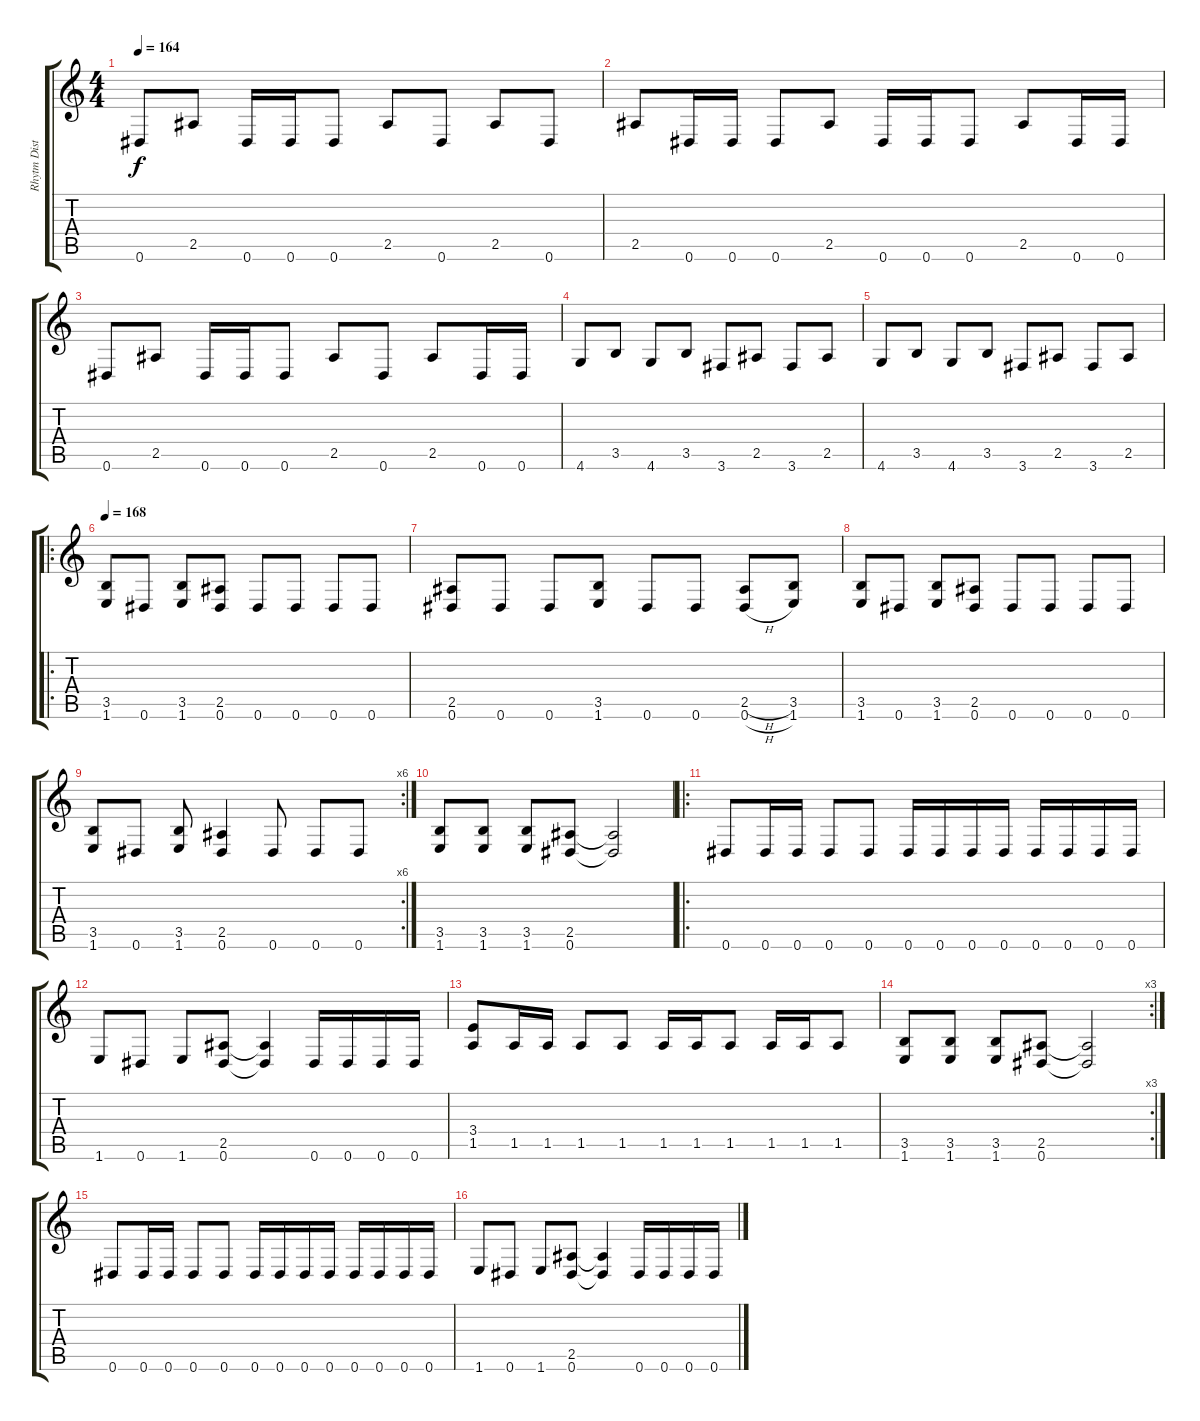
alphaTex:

\track ("Rhytm Distortion" "Rhytm Dist") {instrument distortionguitar}
\staff {score tabs}
\tuning (Eb4 Bb3 Gb3 Db3 Ab2 Eb2) {hide}
\ts (4 4)
\tempo 164
\clef g2
\ks c
0.6.8{dy f} 2.5.8 0.6.16 0.6.16 0.6.8 2.5.8 0.6.8 2.5.8 0.6.8 |
2.5.8 0.6.16 0.6.16 0.6.8 2.5.8 0.6.16 0.6.16 0.6.8 2.5.8 0.6.16 0.6.16 |
0.6.8 2.5.8 0.6.16 0.6.16 0.6.8 2.5.8 0.6.8 2.5.8 0.6.16 0.6.16 |
4.6.8 3.5.8 4.6.8 3.5.8 3.6.8 2.5.8 3.6.8 2.5.8 |
4.6.8 3.5.8 4.6.8 3.5.8 3.6.8 2.5.8 3.6.8 2.5.8 |
\ro
\tempo 168
(3.5 1.6).8 0.6.8 (3.5 1.6).8 (2.5 0.6).8 0.6.8 0.6.8 0.6.8 0.6.8 |
(2.5 0.6).8 0.6.8 0.6.8 (3.5 1.6).8 0.6.8 0.6.8 (2.5{h} 0.6{h}).8 (3.5 1.6).8 |
(3.5 1.6).8 0.6.8 (3.5 1.6).8 (2.5 0.6).8 0.6.8 0.6.8 0.6.8 0.6.8 |
\rc 6
(3.5 1.6).8 0.6.8 (3.5 1.6).8 (2.5 0.6).4 0.6.8 0.6.8 0.6.8 |
(3.5 1.6).8 (3.5 1.6).8 (3.5 1.6).8 (2.5 0.6).8 (2.5{t} 0.6{t}).2 |
\ro
0.6.8 0.6.16 0.6.16 0.6.8 0.6.8 0.6.16 0.6.16 0.6.16 0.6.16 0.6.16 0.6.16 0.6.16 0.6.16 |
1.6.8 0.6.8 1.6.8 (2.5 0.6).8 (2.5{t} 0.6{t}).4 0.6.16 0.6.16 0.6.16 0.6.16 |
(3.4 1.5).8 1.5.16 1.5.16 1.5.8 1.5.8 1.5.16 1.5.16 1.5.8 1.5.16 1.5.16 1.5.8 |
\rc 3
(3.5 1.6).8 (3.5 1.6).8 (3.5 1.6).8 (2.5 0.6).8 (2.5{t} 0.6{t}).2 |
0.6.8 0.6.16 0.6.16 0.6.8 0.6.8 0.6.16 0.6.16 0.6.16 0.6.16 0.6.16 0.6.16 0.6.16 0.6.16 |
1.6.8 0.6.8 1.6.8 (2.5 0.6).8 (2.5{t} 0.6{t}).4 0.6.16 0.6.16 0.6.16 0.6.16
